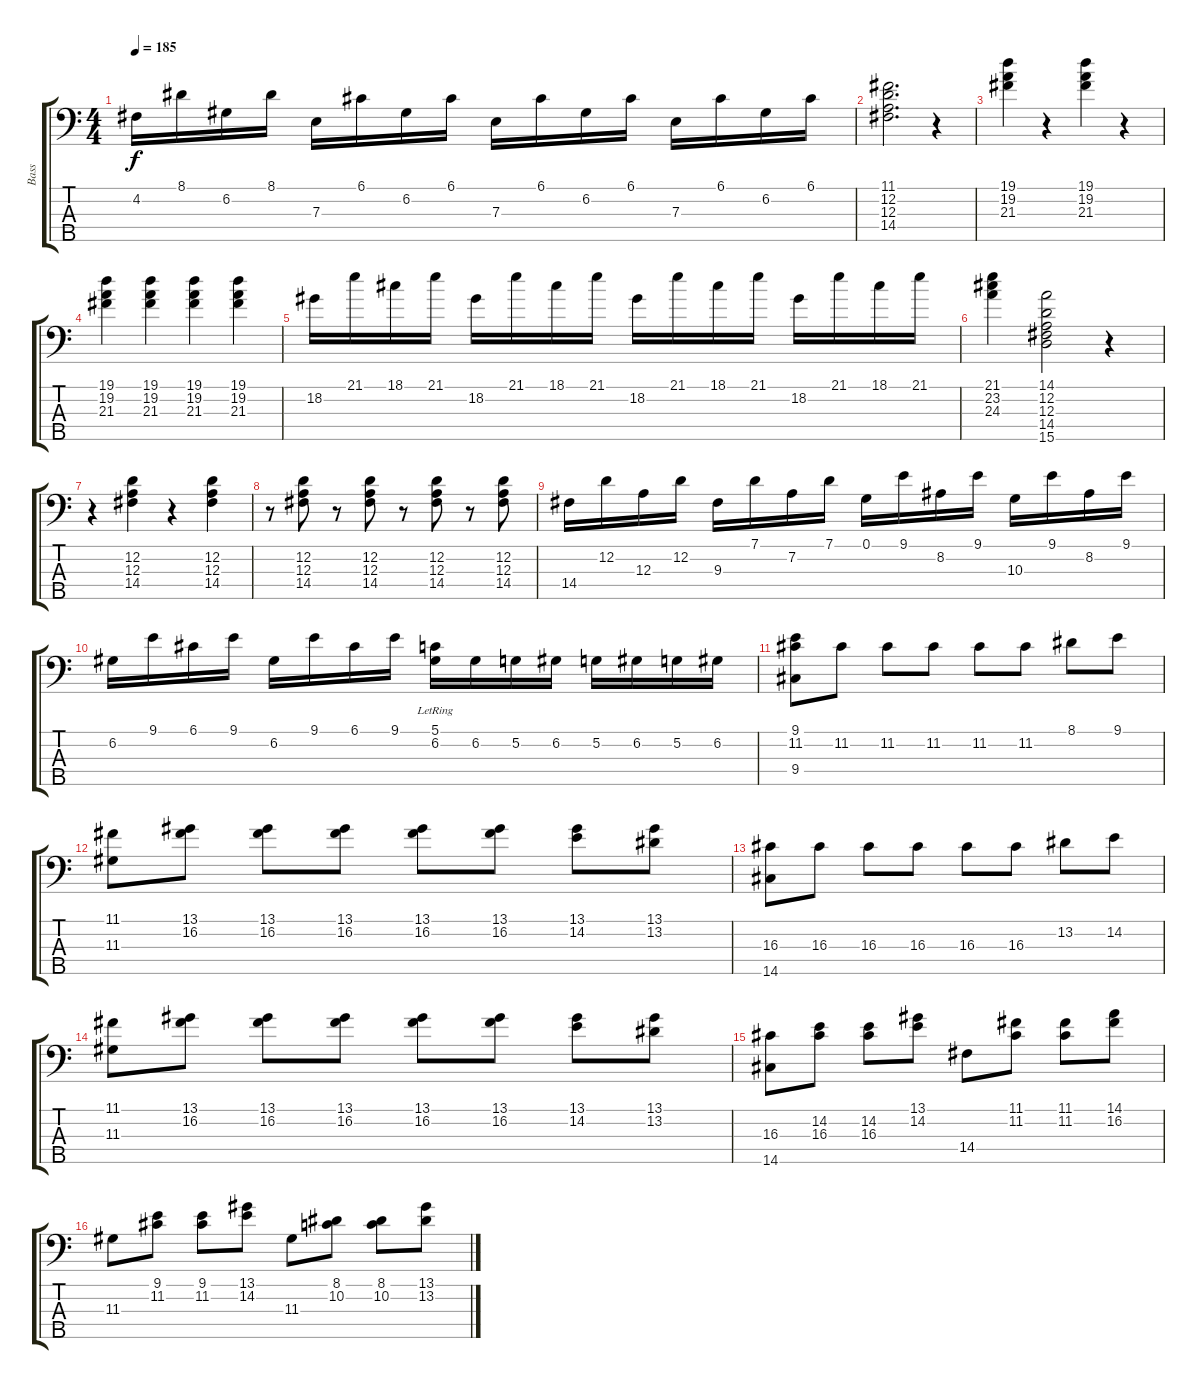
\track ("Bass" "Bass") {instrument overdrivenguitar}
\staff {score tabs}
\tuning (G2 D2 A1 E1 B0) {hide}
\ts (4 4)
\tempo 185
\clef f4
\ks c
4.2.16{dy f} 8.1.16 6.2.16 8.1.16 7.3.16 6.1.16 6.2.16 6.1.16 7.3.16 6.1.16 6.2.16 6.1.16 7.3.16 6.1.16 6.2.16 6.1.16 |
(11.1 12.2 12.3 14.4).2{d} r.4 |
(19.1 19.2 21.3).4 r.4 (19.1 19.2 21.3).4 r.4 |
(19.1 19.2 21.3).4 (19.1 19.2 21.3).4 (19.1 19.2 21.3).4 (19.1 19.2 21.3).4 |
18.2.16 21.1.16 18.1.16 21.1.16 18.2.16 21.1.16 18.1.16 21.1.16 18.2.16 21.1.16 18.1.16 21.1.16 18.2.16 21.1.16 18.1.16 21.1.16 |
(21.1 23.2 24.3).4 (14.1 12.2 12.3 14.4 15.5).2 r.4 |
r.4 (12.2 12.3 14.4).4 r.4 (12.2 12.3 14.4).4 |
r.8 (12.2 12.3 14.4).8 r.8 (12.2 12.3 14.4).8 r.8 (12.2 12.3 14.4).8 r.8 (12.2 12.3 14.4).8 |
14.4.16 12.2.16 12.3.16 12.2.16 9.3.16 7.1.16 7.2.16 7.1.16 0.1.16 9.1.16 8.2.16 9.1.16 10.3.16 9.1.16 8.2.16 9.1.16 |
6.2.16 9.1.16 6.1.16 9.1.16 6.2.16 9.1.16 6.1.16 9.1.16 (5.1{lr} 6.2).16 6.2.16 5.2.16 6.2.16 5.2.16 6.2.16 5.2.16 6.2.16 |
(9.1 11.2 9.4).8 11.2.8 11.2.8 11.2.8 11.2.8 11.2.8 8.1.8 9.1.8 |
(11.1 11.3).8 (13.1 16.2).8 (13.1 16.2).8 (13.1 16.2).8 (13.1 16.2).8 (13.1 16.2).8 (13.1 14.2).8 (13.1 13.2).8 |
(16.3 14.5).8 16.3.8 16.3.8 16.3.8 16.3.8 16.3.8 13.2.8 14.2.8 |
(11.1 11.3).8 (13.1 16.2).8 (13.1 16.2).8 (13.1 16.2).8 (13.1 16.2).8 (13.1 16.2).8 (13.1 14.2).8 (13.1 13.2).8 |
(16.3 14.5).8 (14.2 16.3).8 (14.2 16.3).8 (13.1 14.2).8 14.4.8 (11.1 11.2).8 (11.1 11.2).8 (14.1 16.2).8 |
11.3.8 (9.1 11.2).8 (9.1 11.2).8 (13.1 14.2).8 11.3.8 (8.1 10.2).8 (8.1 10.2).8 (13.1 13.2).8
